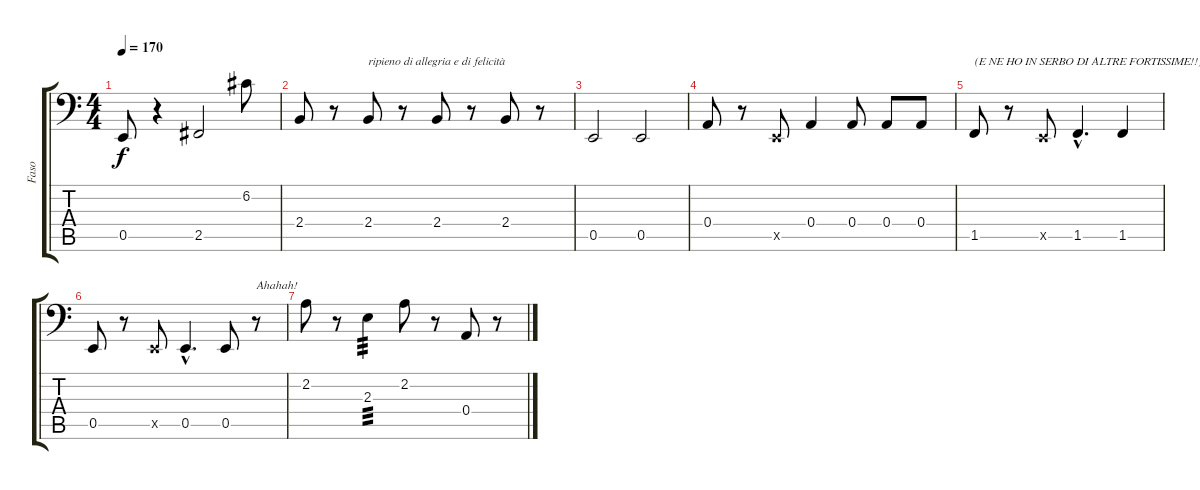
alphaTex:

\track ("Faso" "Faso") {instrument electricbassfinger}
\staff {score tabs}
\tuning (C3 G2 D2 A1 E1 B0) {hide}
\ts (4 4)
\tempo 170
\clef f4
\ks c
0.5.8{dy f} r.4 2.5.2 6.2.8 |
2.4.8 r.8 2.4.8{txt "ripieno di allegria e di felicità"} r.8 2.4.8 r.8 2.4.8 r.8 |
0.5.2 0.5.2 |
0.4.8 r.8 0.5{x}.8 0.4.4 0.4.8 0.4.8 0.4.8 |
1.5.8{txt "(E NE HO IN SERBO DI ALTRE FORTISSIME!!)"} r.8 0.5{x}.8 1.5{hac}.4{d} 1.5.4 |
0.5.8 r.8 0.5{x}.8 0.5{hac}.4{d} 0.5.8 r.8{txt "Ahahah!"} |
2.2.8 r.8 2.3.4{tp 3} 2.2.8 r.8 0.4.8 r.8
